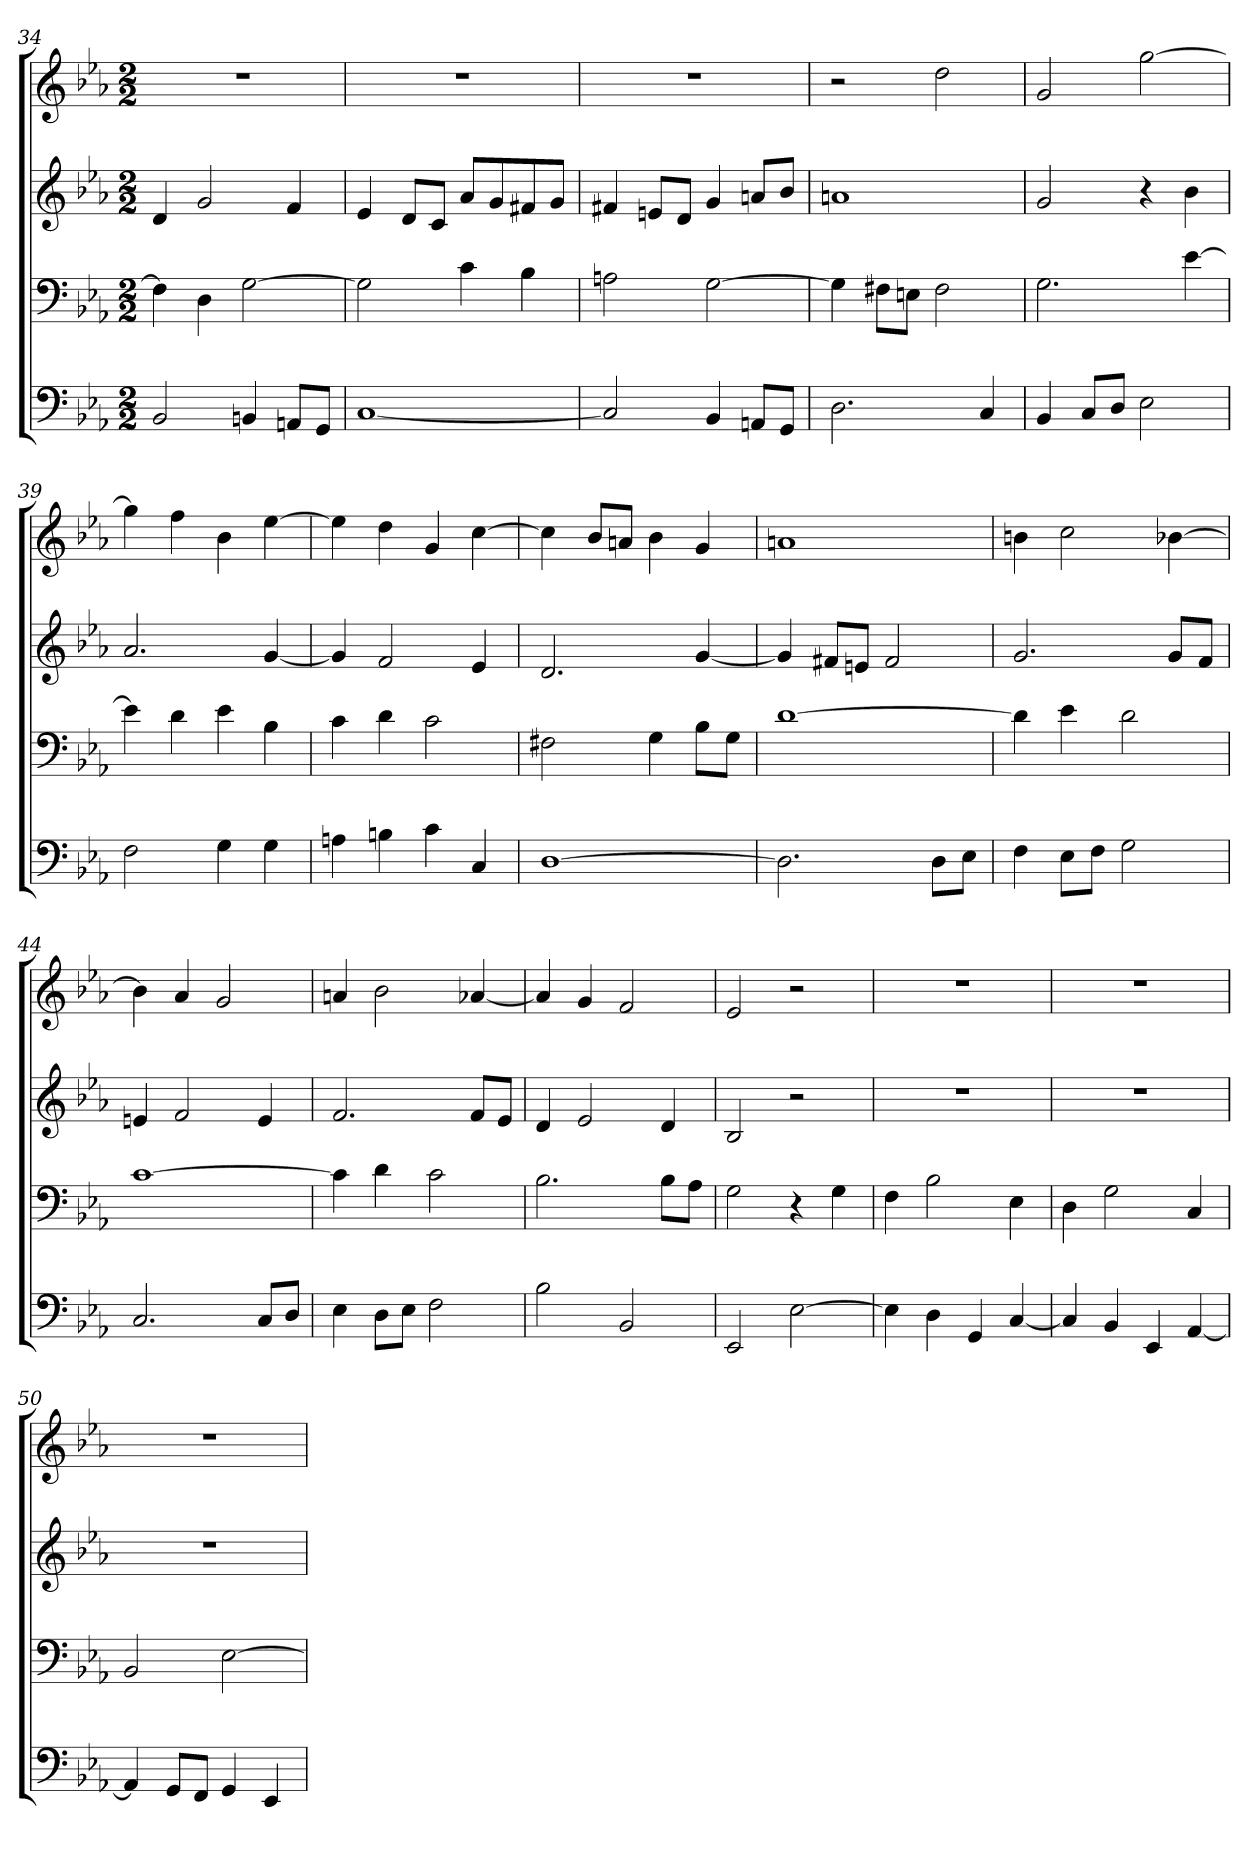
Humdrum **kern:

**kern	**kern	**kern	**kern
*part4	*part3	*part2	*part1
*staff4	*staff3	*staff2	*staff1
*k[b-e-a-]	*k[b-e-a-]	*k[b-e-a-]	*k[b-e-a-]
*M2/2	*M2/2	*M2/2	*M2/2
=34	=34	=34	=34
2BB-	4F]	4d	1r
.	4D	2g	.
4BBn	[2G	.	.
8AAnL	.	4f	.
8GGJ	.	.	.
=35	=35	=35	=35
[1C	2G]	4e-	1r
.	.	8dL	.
.	.	8cJ	.
.	4c	8a-L	.
.	.	8g	.
.	4B-	8f#X	.
.	.	8gJ	.
=36	=36	=36	=36
2C]	2An	4f#X	1r
.	.	8enL	.
.	.	8dJ	.
4BB-	[2G	4g	.
8AAnL	.	8anL	.
8GGJ	.	8b-J	.
=37	=37	=37	=37
2.D	4G]	1an	2r
.	8F#XL	.	.
.	8EnJ	.	.
.	2F#	.	2dd
4C	.	.	.
=38	=38	=38	=38
4BB-	2.G	2g	2g
8CL	.	.	.
8DJ	.	.	.
2E-	.	4r	[2gg
.	[4e-	4b-	.
=39	=39	=39	=39
2F	4e-]	2.a-	4gg]
.	4d	.	4ff
4G	4e-	.	4b-
4G	4B-	[4g	[4ee-
=40	=40	=40	=40
4An	4c	4g]	4ee-]
4Bn	4d	2f	4dd
4c	2c	.	4g
4C	.	4e-	[4cc
=41	=41	=41	=41
[1D	2F#X	2.d	4cc]
.	.	.	8b-L
.	.	.	8anJ
.	4G	.	4b-
.	8B-L	[4g	4g
.	8GJ	.	.
=42	=42	=42	=42
2.D]	[1d	4g]	1an
.	.	8f#XL	.
.	.	8enJ	.
.	.	2f#	.
8DL	.	.	.
8E-J	.	.	.
=43	=43	=43	=43
4F	4d]	2.g	4bn
8E-L	4e-	.	2cc
8FJ	.	.	.
2G	2d	.	.
.	.	8gL	[4b-X
.	.	8fJ	.
=44	=44	=44	=44
2.C	[1c	4en	4b-]
.	.	2f	4a-
.	.	.	2g
8CL	.	4e	.
8DJ	.	.	.
=45	=45	=45	=45
4E-	4c]	2.f	4an
8DL	4d	.	2b-
8E-J	.	.	.
2F	2c	.	.
.	.	8fL	[4a-X
.	.	8e-J	.
=46	=46	=46	=46
2B-	2.B-	4d	4a-]
.	.	2e-	4g
2BB-	.	.	2f
.	8B-L	4d	.
.	8A-J	.	.
=47	=47	=47	=47
2EE-	2G	2B-	2e-
[2E-	4r	2r	2r
.	4G	.	.
=48	=48	=48	=48
4E-]	4F	1r	1r
4D	2B-	.	.
4GG	.	.	.
[4C	4E-	.	.
=49	=49	=49	=49
4C]	4D	1r	1r
4BB-	2G	.	.
4EE-	.	.	.
[4AA-	4C	.	.
=50	=50	=50	=50
4AA-]	2BB-	1r	1r
8GGL	.	.	.
8FFJ	.	.	.
4GG	[2E-	.	.
4EE-	.	.	.
=	=	=	=
*-	*-	*-	*-
